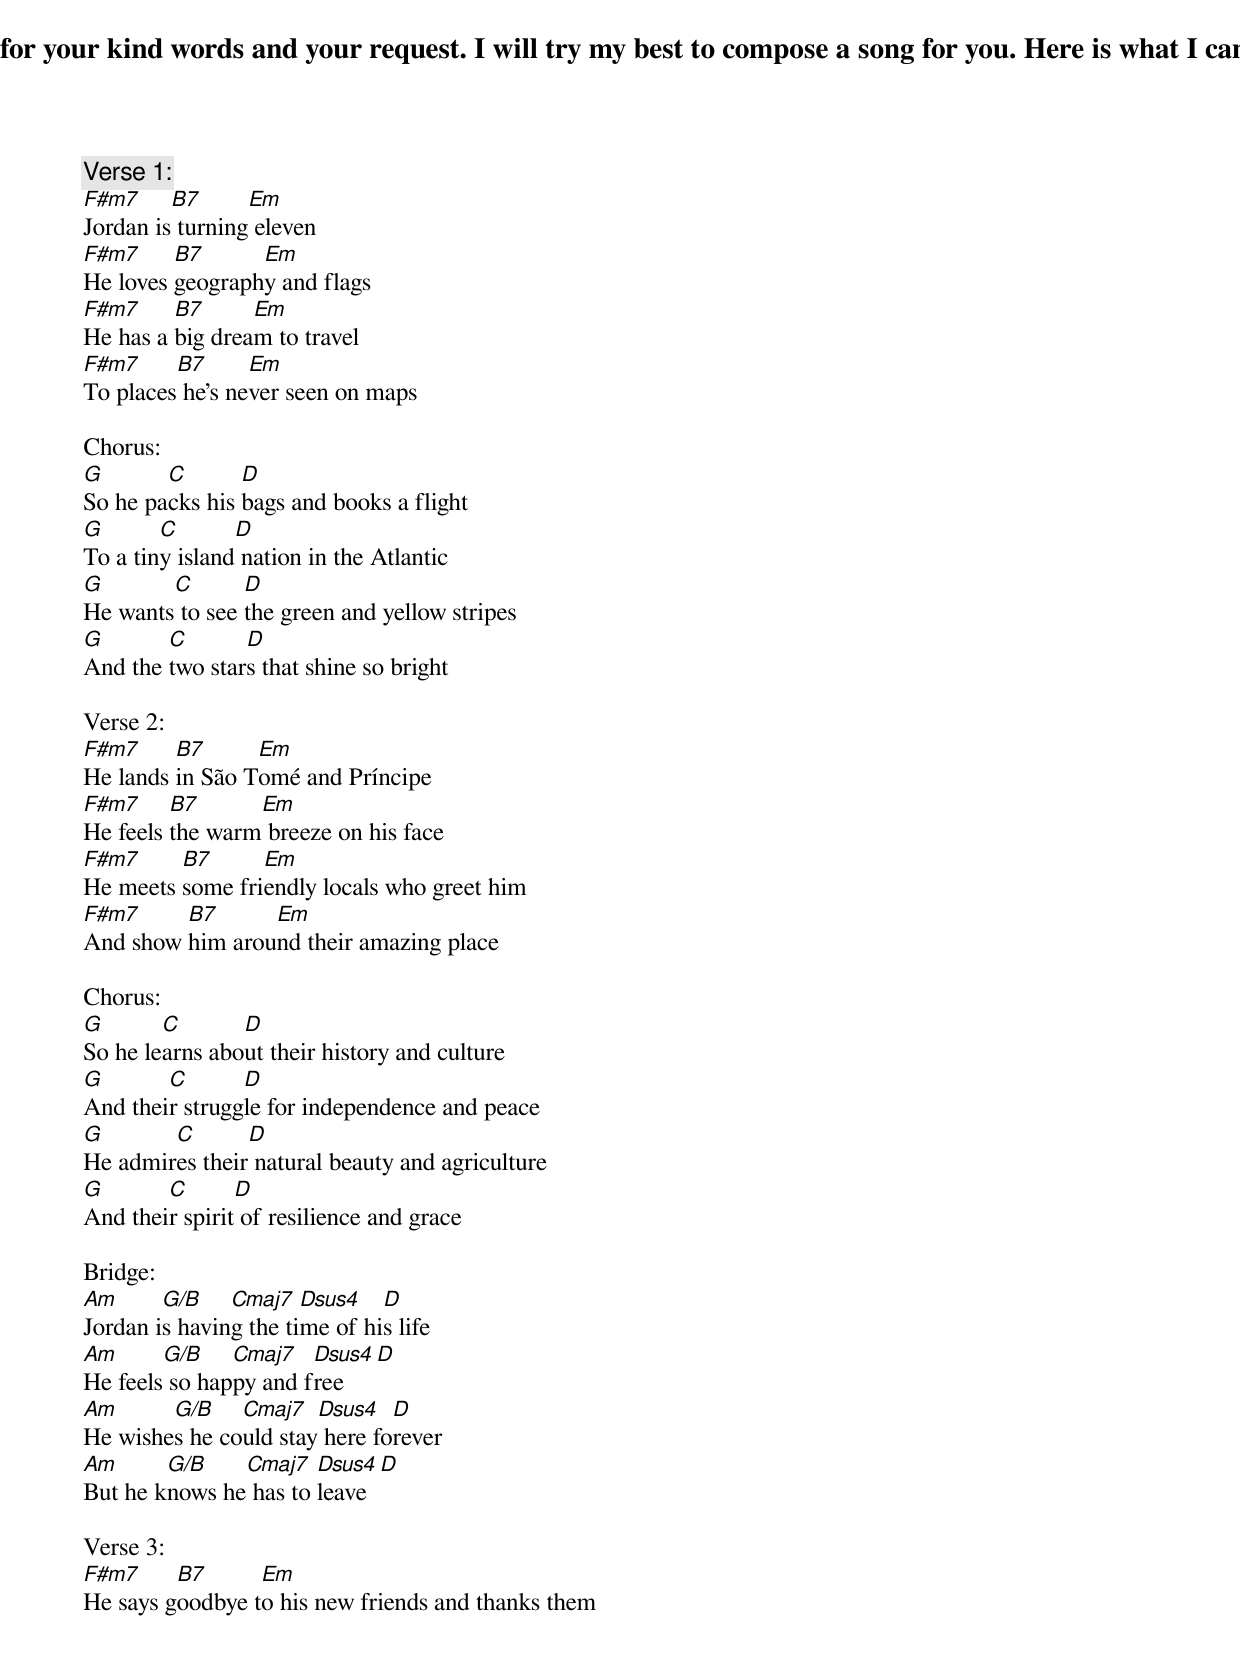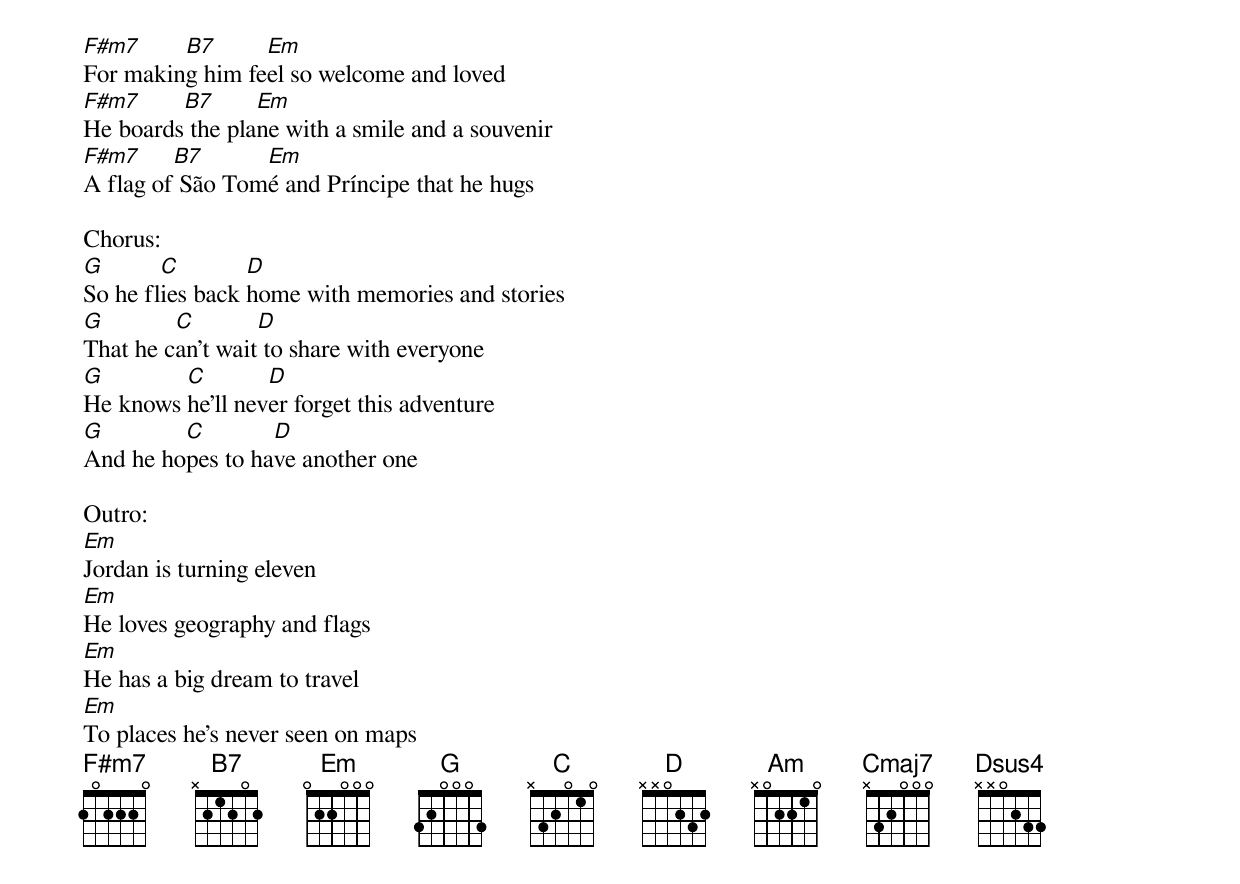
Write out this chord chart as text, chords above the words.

Thank you for your kind words and your request. I will try my best to compose a song for you. Here is what I came up with:

Verse 1:
F#m7     B7      Em
Jordan is turning eleven
F#m7     B7      Em
He loves geography and flags
F#m7     B7      Em
He has a big dream to travel
F#m7     B7      Em
To places he's never seen on maps

Chorus:
G       C       D
So he packs his bags and books a flight
G       C       D
To a tiny island nation in the Atlantic
G       C       D
He wants to see the green and yellow stripes
G       C       D
And the two stars that shine so bright

Verse 2:
F#m7     B7      Em
He lands in São Tomé and Príncipe
F#m7     B7      Em
He feels the warm breeze on his face
F#m7     B7      Em
He meets some friendly locals who greet him
F#m7     B7      Em
And show him around their amazing place

Chorus:
G       C       D
So he learns about their history and culture
G       C       D
And their struggle for independence and peace
G       C       D
He admires their natural beauty and agriculture
G       C       D
And their spirit of resilience and grace

Bridge:
Am      G/B    Cmaj7   Dsus4   D
Jordan is having the time of his life
Am      G/B    Cmaj7   Dsus4   D
He feels so happy and free
Am      G/B    Cmaj7   Dsus4   D
He wishes he could stay here forever
Am      G/B    Cmaj7   Dsus4   D
But he knows he has to leave

Verse 3:
F#m7     B7      Em
He says goodbye to his new friends and thanks them
F#m7     B7      Em
For making him feel so welcome and loved
F#m7     B7      Em
He boards the plane with a smile and a souvenir
F#m7     B7      Em
A flag of São Tomé and Príncipe that he hugs

Chorus:
G       C        D
So he flies back home with memories and stories
G        C        D
That he can't wait to share with everyone
G        C        D
He knows he'll never forget this adventure
G        C        D
And he hopes to have another one

Outro:
Em
Jordan is turning eleven
Em
He loves geography and flags
Em
He has a big dream to travel
Em
To places he's never seen on maps
